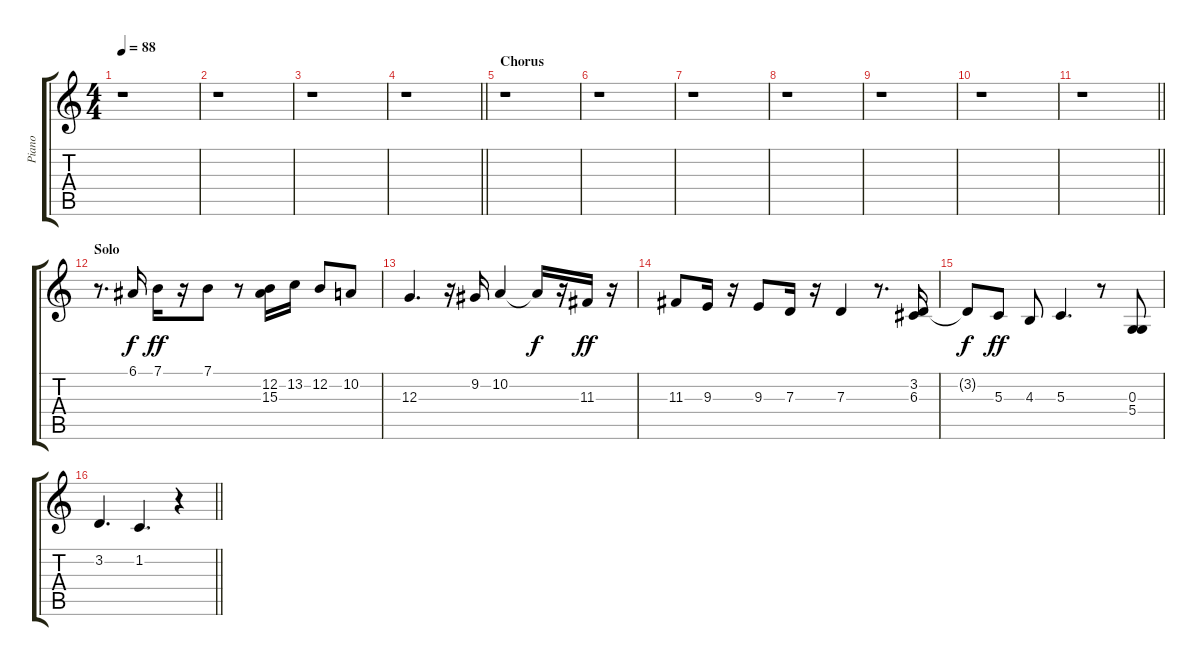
\track ("Piano" "Piano") {instrument electricpiano2}
\staff {score tabs}
\tuning (E4 B3 G3 D3 A2 E2) {hide}
\ts (4 4)
\tempo 88
\clef g2
\ks c
r.1{dy ff} |
r.1 |
r.1 |
\barLineRight lightlight
r.1 |
\section ("" "Chorus")
r.1 |
r.1 |
r.1 |
r.1 |
r.1 |
r.1 |
\barLineRight lightlight
r.1 |
\section ("" "Solo")
r.8{d} 6.1.16{dy f} 7.1.16{dy ff} r.16 7.1.8 r.8 (12.2 15.3).16 13.2.16 12.2.8 10.2.8 |
12.3.4{d} r.16 9.2.16 10.2.4 10.2{t}.16{dy f} r.16 11.3.16{dy ff} r.16 |
11.3.8 9.3.16 r.16 9.3.8 7.3.16 r.16 7.3.4 r.8{d} (3.2 6.3).16 |
3.2{t}.8{dy f} 5.3.8{dy ff} 4.3.8 5.3.4{d} r.8 (0.3 5.4).8 |
\barLineRight lightlight
3.2.4{d} 1.2.4{d} r.4
